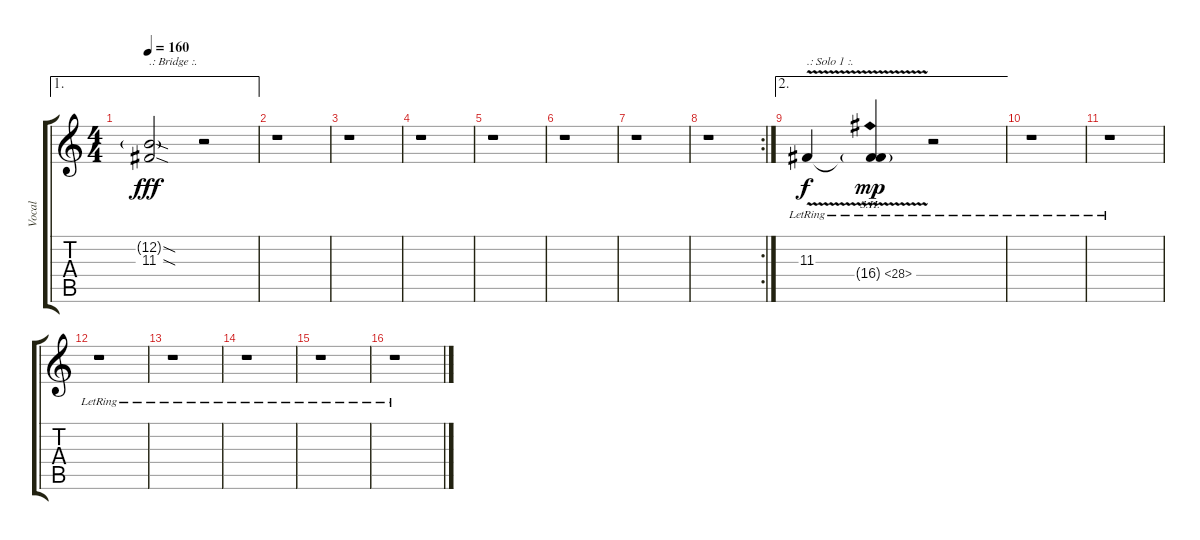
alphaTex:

\track ("Vocal" "Vocal") {instrument cello}
\staff {score tabs}
\tuning (E4 B3 G3 D3 A2 E2) {hide}
\ae 1
\ts (4 4)
\tempo 160
\clef g2
\ks c
(12.2{sod g} 11.3{sod}).2{txt ".: Bridge :." dy fff} r.2 |
r.1 |
r.1 |
r.1 |
r.1 |
r.1 |
r.1 |
\rc 2
r.1 |
\ae 2
11.3{v lr}.4{txt ".: Solo 1 :." dy f} (11.3{t} 16.4{sh 12 g lr}).4{dy mp} r.2 |
r.1 |
r.1 |
r.1 |
r.1 |
r.1 |
r.1 |
r.1
